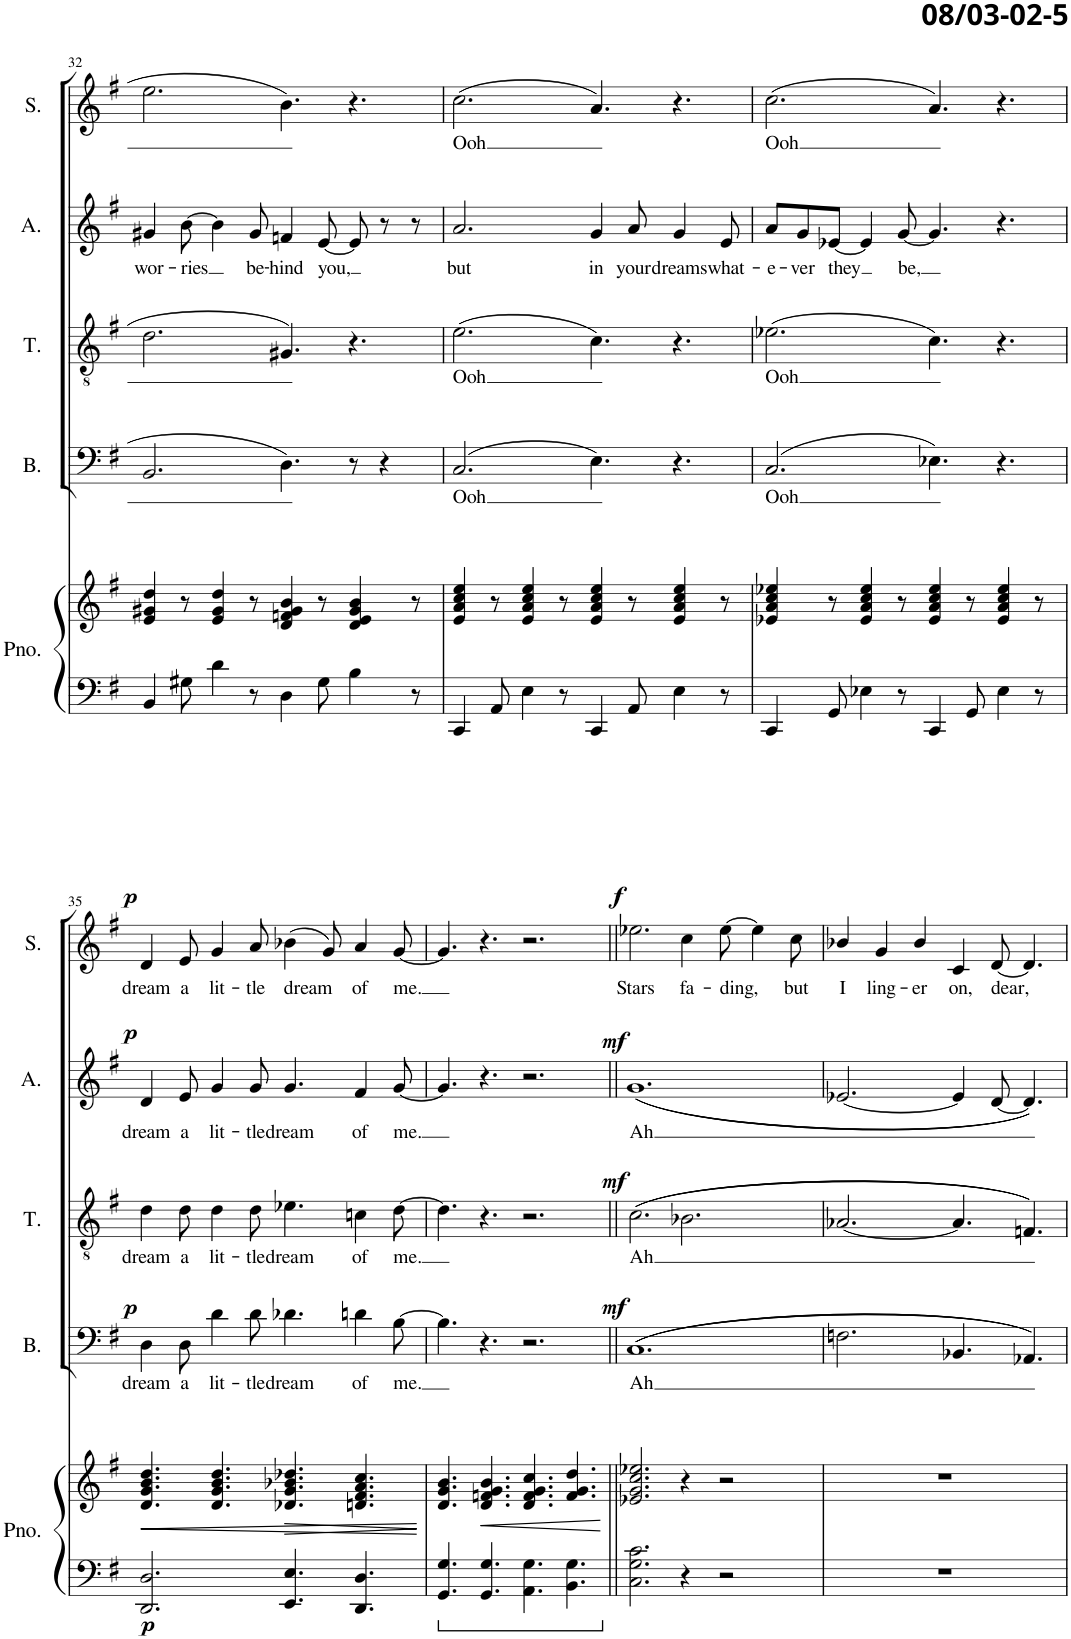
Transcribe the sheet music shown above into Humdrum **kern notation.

**kern	**kern	**dynam	**kern	**text	**dynam	**kern	**text	**dynam	**kern	**text	**dynam	**kern	**text	**dynam
*part5	*part5	*part5	*part4	*part4	*part4	*part3	*part3	*part3	*part2	*part2	*part2	*part1	*part1	*part1
*staff6	*staff5	*staff5/6	*staff4	*staff4	*staff4	*staff3	*staff3	*staff3	*staff2	*staff2	*staff2	*staff1	*staff1	*staff1
*I"Piano	*	*	*I"Bas	*	*	*I"Tenor	*	*	*I"Alt	*	*	*I"Sopraan	*	*
*I'Pno.	*	*	*I'B.	*	*	*I'T.	*	*	*I'A.	*	*	*I'S.	*	*
!!LO:PB:g=z
*clefF4	*clefG2	*	*clefF4	*	*	*clefGv2	*	*	*clefG2	*	*	*clefG2	*	*
*k[f#]	*k[f#]	*	*k[f#]	*	*	*k[f#]	*	*	*k[f#]	*	*	*k[f#]	*	*
*M12/8	*M12/8	*	*M12/8	*	*	*M12/8	*	*	*M12/8	*	*	*M12/8	*	*
=32	=32	=32	=32	=32	=32	=32	=32	=32	=32	=32	=32	=32	=32	=32
!	!	!	!	!	!	!	!	!	!	!LO:LY:b	!	!	!	!
4BB/	4e/ 4g#X/ 4dd/	.	2.BB/	.	.	2.d\	.	.	4g#X/	wor-	.	2.ee\	.	.
!	!	!	!	!	!	!	!	!	!	!LO:LY:b	!	!	!	!
8G#X\	8r	.	.	.	.	.	.	.	[8b\	-ries	.	.	.	.
4d\	4e/ 4g#/ 4dd/	.	.	.	.	.	.	.	4b\]	.	.	.	.	.
!	!	!	!	!	!	!	!	!	!	!LO:LY:b	!	!	!	!
8r	8r	.	.	.	.	.	.	.	8g#/	be-	.	.	.	.
!	!	!	!	!	!	!	!	!	!	!LO:LY:b	!	!	!	!
4D\	4d/ 4fn/ 4g#/ 4b/	.	4.D\	.	.	4.G#X/	.	.	4fn/	-hind	.	4.b\	.	.
!	!	!	!	!	!	!	!	!	!	!LO:LY:b	!	!	!	!
8G#\	8r	.	.	.	.	.	.	.	[8e/	you,	.	.	.	.
4B\	4d/ 4e/ 4g#/ 4b/	.	8r	.	.	4.r	.	.	8e/]	.	.	4.r	.	.
.	.	.	4r	.	.	.	.	.	8r	.	.	.	.	.
8r	8r	.	.	.	.	.	.	.	8r	.	.	.	.	.
=33	=33	=33	=33	=33	=33	=33	=33	=33	=33	=33	=33	=33	=33	=33
!	!	!	!	!LO:LY:b	!	!	!LO:LY:b	!	!	!LO:LY:b	!	!	!LO:LY:b	!
4CC/	4e/ 4a/ 4cc/ 4ee/	.	(2.C/	Ooh	.	(2.e\	Ooh	.	2.a/	but	.	(2.cc\	Ooh	.
8AA/	8r	.	.	.	.	.	.	.	.	.	.	.	.	.
4E\	4e/ 4a/ 4cc/ 4ee/	.	.	.	.	.	.	.	.	.	.	.	.	.
8r	8r	.	.	.	.	.	.	.	.	.	.	.	.	.
!	!	!	!	!	!	!	!	!	!	!LO:LY:b	!	!	!	!
4CC/	4e/ 4a/ 4cc/ 4ee/	.	4.E\)	.	.	4.c\)	.	.	4g/	in	.	4.a/)	.	.
!	!	!	!	!	!	!	!	!	!	!LO:LY:b	!	!	!	!
8AA/	8r	.	.	.	.	.	.	.	8a/	your	.	.	.	.
!	!	!	!	!	!	!	!	!	!	!LO:LY:b	!	!	!	!
4E\	4e/ 4a/ 4cc/ 4ee/	.	4.r	.	.	4.r	.	.	4g/	dreams	.	4.r	.	.
!	!	!	!	!	!	!	!	!	!	!LO:LY:b	!	!	!	!
8r	8r	.	.	.	.	.	.	.	8e/	what-	.	.	.	.
=34	=34	=34	=34	=34	=34	=34	=34	=34	=34	=34	=34	=34	=34	=34
!	!	!	!	!LO:LY:b	!	!	!LO:LY:b	!	!	!LO:LY:b	!	!	!LO:LY:b	!
4CC/	4e-X/ 4a/ 4cc/ 4ee-X/	.	(2.C/	Ooh	.	(2.e-X\	Ooh	.	8a/L	e-	.	(2.cc\	Ooh	.
!	!	!	!	!	!	!	!	!	!	!LO:LY:b	!	!	!	!
.	.	.	.	.	.	.	.	.	8g/	-ver	.	.	.	.
!	!	!	!	!	!	!	!	!	!	!LO:LY:b	!	!	!	!
8GG/	8r	.	.	.	.	.	.	.	[8e-X/J	they	.	.	.	.
4E-X\	4e-/ 4a/ 4cc/ 4ee-/	.	.	.	.	.	.	.	4e-/]	.	.	.	.	.
!	!	!	!	!	!	!	!	!	!	!LO:LY:b	!	!	!	!
8r	8r	.	.	.	.	.	.	.	[8g/	be,	.	.	.	.
4CC/	4e-/ 4a/ 4cc/ 4ee-/	.	4.E-X\)	.	.	4.c\)	.	.	4.g/]	.	.	4.a/)	.	.
8GG/	8r	.	.	.	.	.	.	.	.	.	.	.	.	.
4E-\	4e-/ 4a/ 4cc/ 4ee-/	.	4.r	.	.	4.r	.	.	4.r	.	.	4.r	.	.
8r	8r	.	.	.	.	.	.	.	.	.	.	.	.	.
!!LO:LB:g=z
=35	=35	=35	=35	=35	=35	=35	=35	=35	=35	=35	=35	=35	=35	=35
!	!	!LO:HP:b	!	!LO:LY:b	!	!	!LO:LY:b	!	!	!LO:LY:b	!	!	!LO:LY:b	!
!	!	!LO:DY:n=1:b=2	!	!	!LO:DY:a	!	!	!	!	!	!LO:DY:a	!	!	!LO:DY:a
2.DD/ 2.D/	4.d/ 4.g/ 4.b/ 4.dd/	< p	4D\	dream	p	4d\	dream	.	4d/	dream	p	4d/	dream	p
!	!	!	!	!LO:LY:b	!	!	!LO:LY:b	!	!	!LO:LY:b	!	!	!LO:LY:b	!
.	.	.	8D\	a	.	8d\	a	.	8e/	a	.	8e/	a	.
!	!	!	!	!LO:LY:b	!	!	!LO:LY:b	!	!	!LO:LY:b	!	!	!LO:LY:b	!
.	4.d/ 4.g/ 4.b/ 4.dd/	.	4d\	lit-	.	4d\	lit-	.	4g/	lit-	.	4g/	lit-	.
!	!	!	!	!LO:LY:b	!	!	!LO:LY:b	!	!	!LO:LY:b	!	!	!LO:LY:b	!
.	.	.	8d\	-tle	.	8d\	-tle	.	8g/	-tle	.	8a/	-tle	.
!	!	!LO:HP:b	!	!LO:LY:b	!	!	!LO:LY:b	!	!	!LO:LY:b	!	!	!LO:LY:b	!
4.EE/ 4.E/	4.d-X/ 4.g/ 4.b-X/ 4.dd-X/	>	4.d-X\	dream	.	4.e-X\	dream	.	4.g/	dream	.	(4b-X\	dream	.
.	.	.	.	.	.	.	.	.	.	.	.	8g/)	.	.
!	!	!	!	!LO:LY:b	!	!	!LO:LY:b	!	!	!LO:LY:b	!	!	!LO:LY:b	!
4.DD/ 4.D/	4.dn/ 4.f#/ 4.a/ 4.cc/	.	4dn\	of	.	4cn\	of	.	4f#/	of	.	4a/	of	.
!	!	!	!	!LO:LY:b	!	!	!LO:LY:b	!	!	!LO:LY:b	!	!	!LO:LY:b	!
.	.	.	[8B\	me.	.	[8d\	me.	.	[8g/	me.	.	[8g/	me.	.
.	.	[ ]	.	.	.	.	.	.	.	.	.	.	.	.
=36	=36	=36	=36	=36	=36	=36	=36	=36	=36	=36	=36	=36	=36	=36
4.GG/ 4.G/	4.d/ 4.g/ 4.b/	.	4.B\]	.	.	4.d\]	.	.	4.g/]	.	.	4.g/]	.	.
!	!	!LO:HP:b	!	!	!	!	!	!	!	!	!	!	!	!
4.GG/ 4.G/	4.d/ 4.fn/ 4.g/ 4.b/	<	4.r	.	.	4.r	.	.	4.r	.	.	4.r	.	.
4.AA\ 4.G\	4.d/ 4.f/ 4.g/ 4.cc/	.	2.r	.	.	2.r	.	.	2.r	.	.	2.r	.	.
4.BB\ 4.G\	4.f/ 4.g/ 4.dd/	.	.	.	.	.	.	.	.	.	.	.	.	.
.	.	[	.	.	.	.	.	.	.	.	.	.	.	.
=37||	=37||	=37||	=37||	=37||	=37||	=37||	=37||	=37||	=37||	=37||	=37||	=37||	=37||	=37||
!	!	!	!	!LO:LY:b	!LO:DY:a	!	!LO:LY:b	!LO:DY:a	!	!LO:LY:b	!LO:DY:a	!	!LO:LY:b	!LO:DY:a
2.C\ 2.G\ 2.c\	2.e-X/ 2.g/ 2.cc/ 2.ee-X/	.	((1.C	Ah	mf	((2.c\	Ah	mf	((1.g	Ah	mf	2.ee-X\	Stars	f
!	!	!	!	!	!	!	!	!	!	!	!	!	!LO:LY:b	!
4r	4r	.	.	.	.	2.B-X\	.	.	.	.	.	4cc\	fa-	.
!	!	!	!	!	!	!	!	!	!	!	!	!	!LO:LY:b	!
2r	2r	.	.	.	.	.	.	.	.	.	.	[8ee-\	-ding,	.
.	.	.	.	.	.	.	.	.	.	.	.	4ee-\]	.	.
!	!	!	!	!	!	!	!	!	!	!	!	!	!LO:LY:b	!
.	.	.	.	.	.	.	.	.	.	.	.	8cc\	but	.
=38	=38	=38	=38	=38	=38	=38	=38	=38	=38	=38	=38	=38	=38	=38
!	!	!	!	!	!	!	!	!	!	!	!	!	!LO:LY:b	!
1.r	1.r	.	2.Fn\	.	.	[2.A-X/	.	.	[2.e-X/	.	.	4b-X/	I	.
!	!	!	!	!	!	!	!	!	!	!	!	!	!LO:LY:b	!
.	.	.	.	.	.	.	.	.	.	.	.	4g/	ling-	.
!	!	!	!	!	!	!	!	!	!	!	!	!	!LO:LY:b	!
.	.	.	.	.	.	.	.	.	.	.	.	4b-/	-er	.
!	!	!	!	!	!	!	!	!	!	!	!	!	!LO:LY:b	!
.	.	.	4.BB-X/	.	.	4.A-/]	.	.	4e-/]	.	.	4c/	on,	.
!	!	!	!	!	!	!	!	!	!	!	!	!	!LO:LY:b	!
.	.	.	.	.	.	.	.	.	[8d/	.	.	[8d/	dear,	.
.	.	.	4.AA-X/))	.	.	4.Fn/))	.	.	4.d/]))	.	.	4.d/]	.	.
=	=	=	=	=	=	=	=	=	=	=	=	=	=	=
*-	*-	*-	*-	*-	*-	*-	*-	*-	*-	*-	*-	*-	*-	*-
